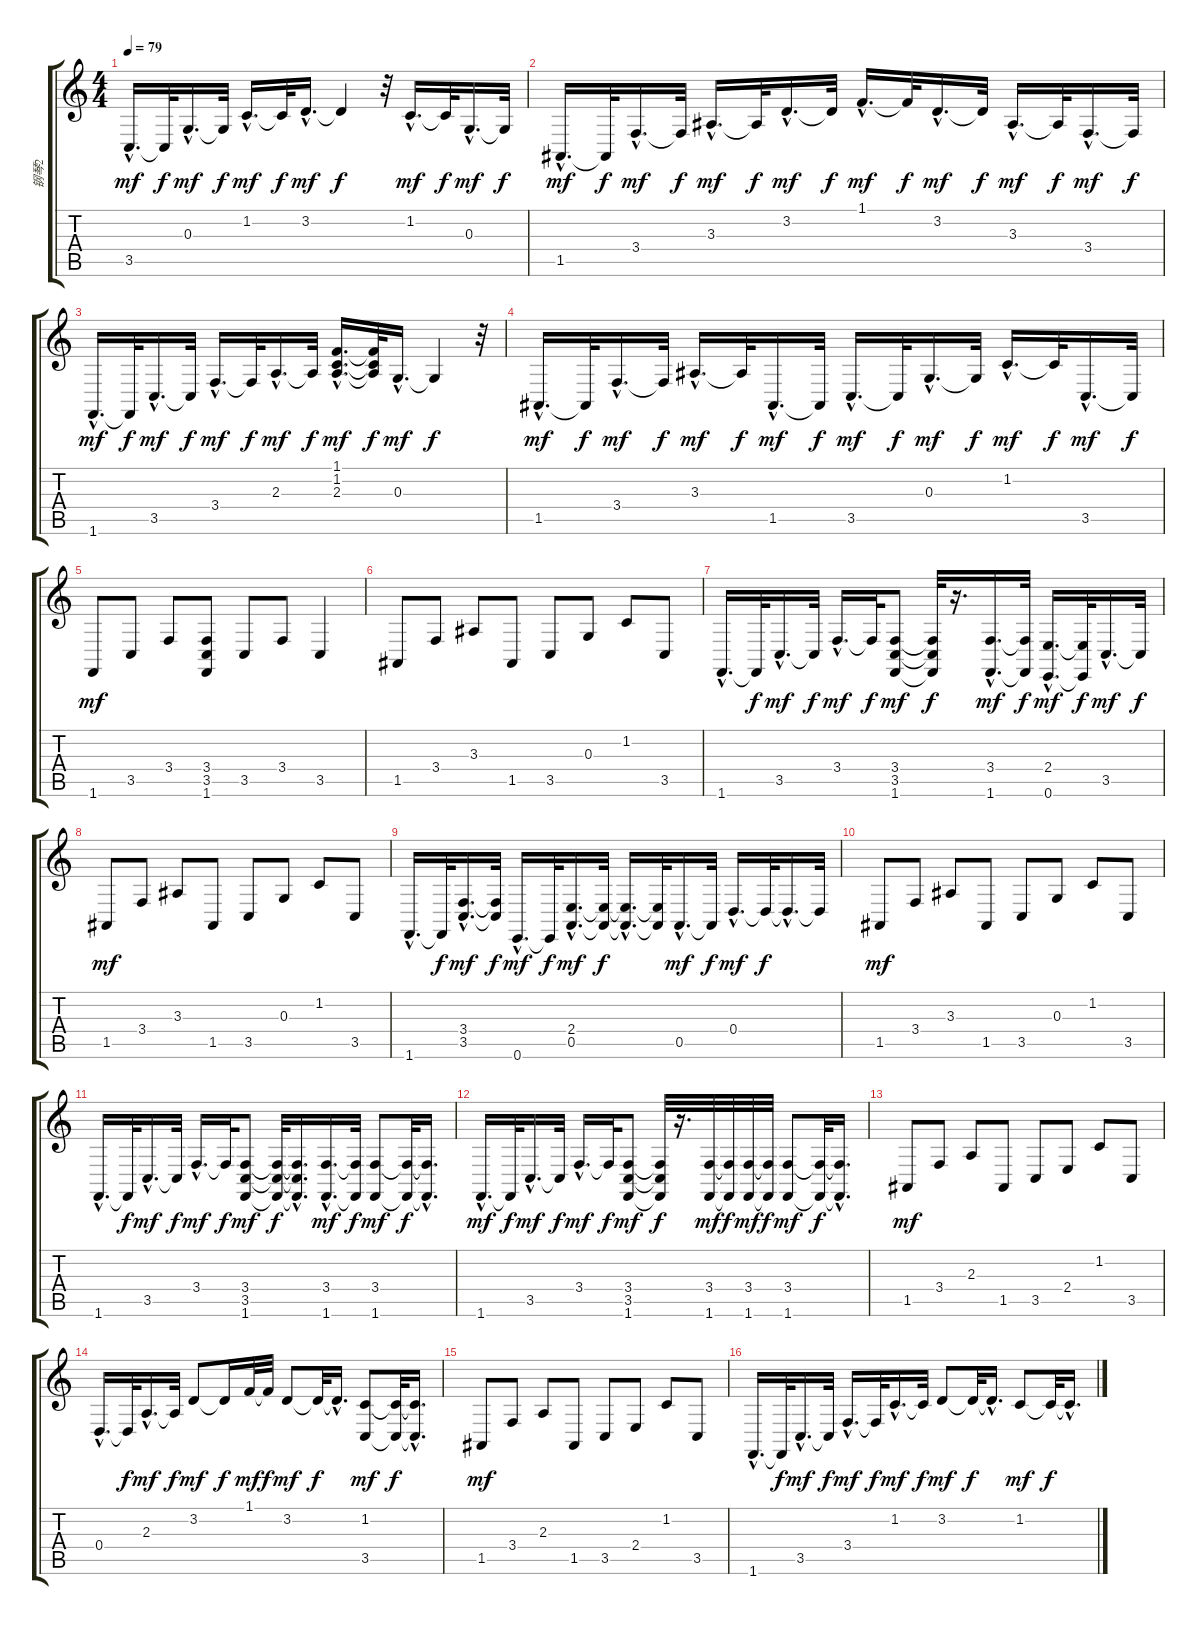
\track ("钢琴2" "钢琴2") {instrument electricgrandpiano}
\staff {score tabs}
\tuning (E4 B3 G3 D3 A2 E2) {hide}
\ts (4 4)
\tempo 79
\clef g2
\ks c
3.5{hac}.16{d dy mf} 3.5{t}.32{dy f} 0.3{hac}.16{d dy mf} 0.3{t}.32{dy f} 1.2{hac}.16{d dy mf} 1.2{t}.32{dy f} 3.2{hac}.16{d dy mf} 3.2{t}.4{dy f} r.32 1.2{hac}.16{d dy mf} 1.2{t}.32{dy f} 0.3{hac}.16{d dy mf} 0.3{t}.32{dy f} |
1.5{hac}.16{d dy mf} 1.5{t}.32{dy f} 3.4{hac}.16{d dy mf} 3.4{t}.32{dy f} 3.3{hac}.16{d dy mf} 3.3{t}.32{dy f} 3.2{hac}.16{d dy mf} 3.2{t}.32{dy f} 1.1{hac}.16{d dy mf} 1.1{t}.32{dy f} 3.2{hac}.16{d dy mf} 3.2{t}.32{dy f} 3.3{hac}.16{d dy mf} 3.3{t}.32{dy f} 3.4{hac}.16{d dy mf} 3.4{t}.32{dy f} |
1.6{hac}.16{d dy mf} 1.6{t}.32{dy f} 3.5{hac}.16{d dy mf} 3.5{t}.32{dy f} 3.4{hac}.16{d dy mf} 3.4{t}.32{dy f} 2.3{hac}.16{d dy mf} 2.3{t}.32{dy f} (1.1{hac} 1.2{hac} 2.3{hac}).16{d dy mf} (1.1{t} 1.2{t} 2.3{t}).32{dy f} 0.3{hac}.16{d dy mf} 0.3{t}.4{dy f} r.32 |
1.5{hac}.16{d dy mf} 1.5{t}.32{dy f} 3.4{hac}.16{d dy mf} 3.4{t}.32{dy f} 3.3{hac}.16{d dy mf} 3.3{t}.32{dy f} 1.5{hac}.16{d dy mf} 1.5{t}.32{dy f} 3.5{hac}.16{d dy mf} 3.5{t}.32{dy f} 0.3{hac}.16{d dy mf} 0.3{t}.32{dy f} 1.2{hac}.16{d dy mf} 1.2{t}.32{dy f} 3.5{hac}.16{d dy mf} 3.5{t}.32{dy f} |
1.6.8{dy mf} 3.5.8 3.4.8 (3.4 3.5 1.6).8 3.5.8 3.4.8 3.5.4 |
1.5.8 3.4.8 3.3.8 1.5.8 3.5.8 0.3.8 1.2.8 3.5.8 |
1.6{hac}.16{d} 1.6{t}.32{dy f} 3.5{hac}.16{d dy mf} 3.5{t}.32{dy f} 3.4{hac}.16{d dy mf} 3.4{t}.32{dy f} (3.4 3.5 1.6).8{dy mf} (3.4{t} 3.5{t} 1.6{t}).32{dy f} r.16{d} (3.4{hac} 1.6{hac}).16{d dy mf} (3.4{t} 1.6{t}).32{dy f} (2.4{hac} 0.6{hac}).16{d dy mf} (2.4{t} 0.6{t}).32{dy f} 3.5{hac}.16{d dy mf} 3.5{t}.32{dy f} |
1.5.8{dy mf} 3.4.8 3.3.8 1.5.8 3.5.8 0.3.8 1.2.8 3.5.8 |
1.6{hac}.16{d} 1.6{t}.32{dy f} (3.4{hac} 3.5{hac}).16{d dy mf} (3.4{t} 3.5{t}).32{dy f} 0.6{hac}.16{d dy mf} 0.6{t}.32{dy f} (2.4{hac} 0.5{hac}).16{d dy mf} (2.4{t} 0.5{t}).32{dy f} (2.4{hac t} 0.5{hac t}).16{d} (2.4{t} 0.5{t}).32 0.5{hac}.16{d dy mf} 0.5{t}.32{dy f} 0.4{hac}.16{d dy mf} 0.4{t}.32{dy f} 0.4{hac t}.16{d} 0.4{t}.32 |
1.5.8{dy mf} 3.4.8 3.3.8 1.5.8 3.5.8 0.3.8 1.2.8 3.5.8 |
1.6{hac}.16{d} 1.6{t}.32{dy f} 3.5{hac}.16{d dy mf} 3.5{t}.32{dy f} 3.4{hac}.16{d dy mf} 3.4{t}.32{dy f} (3.4 3.5 1.6).8{dy mf} (3.4{t} 3.5{t} 1.6{t}).32{dy f} (3.4{hac t} 3.5{hac t} 1.6{hac t}).16{d} (3.4{hac} 1.6{hac}).16{d dy mf} (3.4{t} 1.6{t}).32{dy f} (3.4 1.6).8{dy mf} (3.4{t} 1.6{t}).32{dy f} (3.4{hac t} 1.6{hac t}).16{d} |
1.6{hac}.16{d dy mf} 1.6{t}.32{dy f} 3.5{hac}.16{d dy mf} 3.5{t}.32{dy f} 3.4{hac}.16{d dy mf} 3.4{t}.32{dy f} (3.4 3.5 1.6).8{dy mf} (3.4{t} 3.5{t} 1.6{t}).32{dy f} r.16{d} (3.4 1.6).32{dy mf} (3.4{t} 1.6{t}).32{dy f} (3.4 1.6).32{dy mf} (3.4{t} 1.6{t}).32{dy f} (3.4 1.6).8{dy mf} (3.4{t} 1.6{t}).32{dy f} (3.4{hac t} 1.6{hac t}).16{d} |
1.5.8{dy mf volume 10} 3.4.8 2.3.8 1.5.8 3.5.8 2.4.8 1.2.8 3.5.8 |
0.4{hac}.16{d} 0.4{t}.32{dy f} 2.3{hac}.16{d dy mf} 2.3{t}.32{dy f} 3.2.8{dy mf} 3.2{t}.16{dy f} 1.1.32{dy mf} 1.1{t}.32{dy f} 3.2.8{dy mf} 3.2{t}.32{dy f} 3.2{hac t}.16{d} (1.2 3.5).8{dy mf} (1.2{t} 3.5{t}).32{dy f} (1.2{hac t} 3.5{hac t}).16{d} |
1.5.8{dy mf} 3.4.8 2.3.8 1.5.8 3.5.8 2.4.8 1.2.8 3.5.8 |
1.6{hac}.16{d} 1.6{t}.32{dy f} 3.5{hac}.16{d dy mf} 3.5{t}.32{dy f} 3.4{hac}.16{d dy mf} 3.4{t}.32{dy f} 1.2{hac}.16{d dy mf} 1.2{t}.32{dy f} 3.2.8{dy mf} 3.2{t}.32{dy f} 3.2{hac t}.16{d} 1.2.8{dy mf} 1.2{t}.32{dy f} 1.2{hac t}.16{d}
